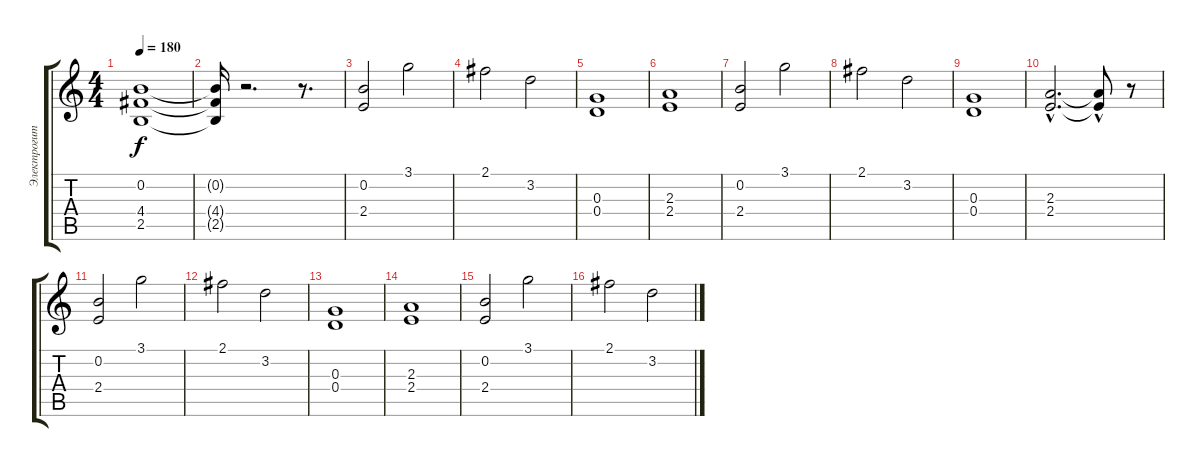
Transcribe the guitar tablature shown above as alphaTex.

\track ("Электрогитара" "Электрогит") {instrument overdrivenguitar}
\staff {score tabs}
\tuning (E4 B3 G3 D3 A2 E2) {hide}
\ts (4 4)
\tempo 180
\clef g2
\ks c
(0.2 4.4 2.5).1{dy f} |
(0.2{t} 4.4{t} 2.5{t}).16 r.2{d} r.8{d} |
(0.2 2.4).2 3.1.2 |
2.1.2 3.2.2 |
(0.3 0.4).1 |
(2.3 2.4).1 |
(0.2 2.4).2 3.1.2 |
2.1.2 3.2.2 |
(0.3 0.4).1 |
(2.3{hac} 2.4{hac}).2{d} (2.3{hac t} 2.4{t}).8 r.8 |
(0.2 2.4).2 3.1.2 |
2.1.2 3.2.2 |
(0.3 0.4).1 |
(2.3 2.4).1 |
(0.2 2.4).2 3.1.2 |
2.1.2 3.2.2
